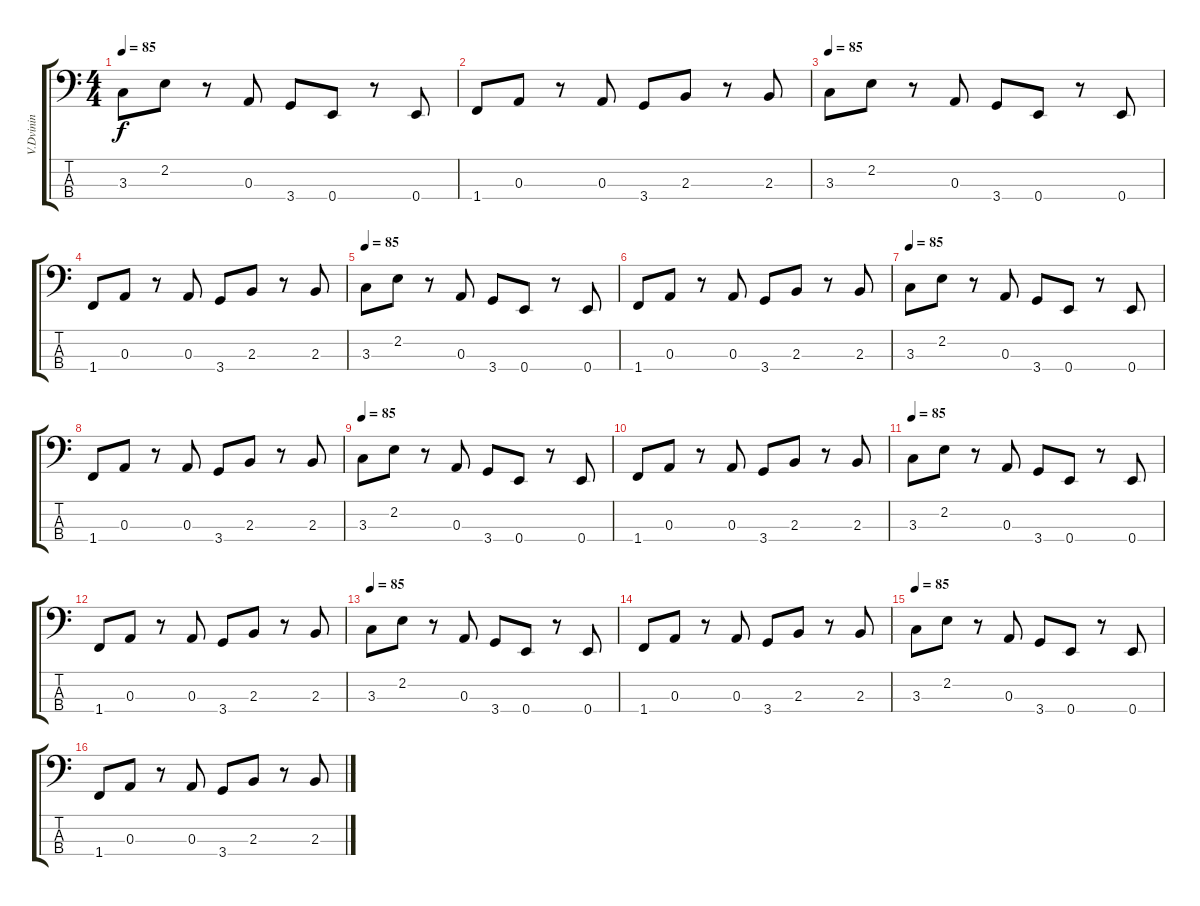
\track ("V.Dvinin     Bass   " "V.Dvinin  ") {instrument electricbasspick}
\staff {score tabs}
\tuning (G2 D2 A1 E1) {hide}
\ts (4 4)
\tempo 85
\clef f4
\ks c
3.3.8{dy f} 2.2.8 r.8 0.3.8 3.4.8 0.4.8 r.8 0.4.8 |
1.4.8 0.3.8 r.8 0.3.8 3.4.8 2.3.8 r.8 2.3.8 |
\tempo 85
3.3.8 2.2.8 r.8 0.3.8 3.4.8 0.4.8 r.8 0.4.8 |
1.4.8 0.3.8 r.8 0.3.8 3.4.8 2.3.8 r.8 2.3.8 |
\tempo 85
3.3.8 2.2.8 r.8 0.3.8 3.4.8 0.4.8 r.8 0.4.8 |
1.4.8 0.3.8 r.8 0.3.8 3.4.8 2.3.8 r.8 2.3.8 |
\tempo 85
3.3.8 2.2.8 r.8 0.3.8 3.4.8 0.4.8 r.8 0.4.8 |
1.4.8 0.3.8 r.8 0.3.8 3.4.8 2.3.8 r.8 2.3.8 |
\tempo 85
3.3.8 2.2.8 r.8 0.3.8 3.4.8 0.4.8 r.8 0.4.8 |
1.4.8 0.3.8 r.8 0.3.8 3.4.8 2.3.8 r.8 2.3.8 |
\tempo 85
3.3.8 2.2.8 r.8 0.3.8 3.4.8 0.4.8 r.8 0.4.8 |
1.4.8 0.3.8 r.8 0.3.8 3.4.8 2.3.8 r.8 2.3.8 |
\tempo 85
3.3.8 2.2.8 r.8 0.3.8 3.4.8 0.4.8 r.8 0.4.8 |
1.4.8 0.3.8 r.8 0.3.8 3.4.8 2.3.8 r.8 2.3.8 |
\tempo 85
3.3.8 2.2.8 r.8 0.3.8 3.4.8 0.4.8 r.8 0.4.8 |
1.4.8 0.3.8 r.8 0.3.8 3.4.8 2.3.8 r.8 2.3.8
